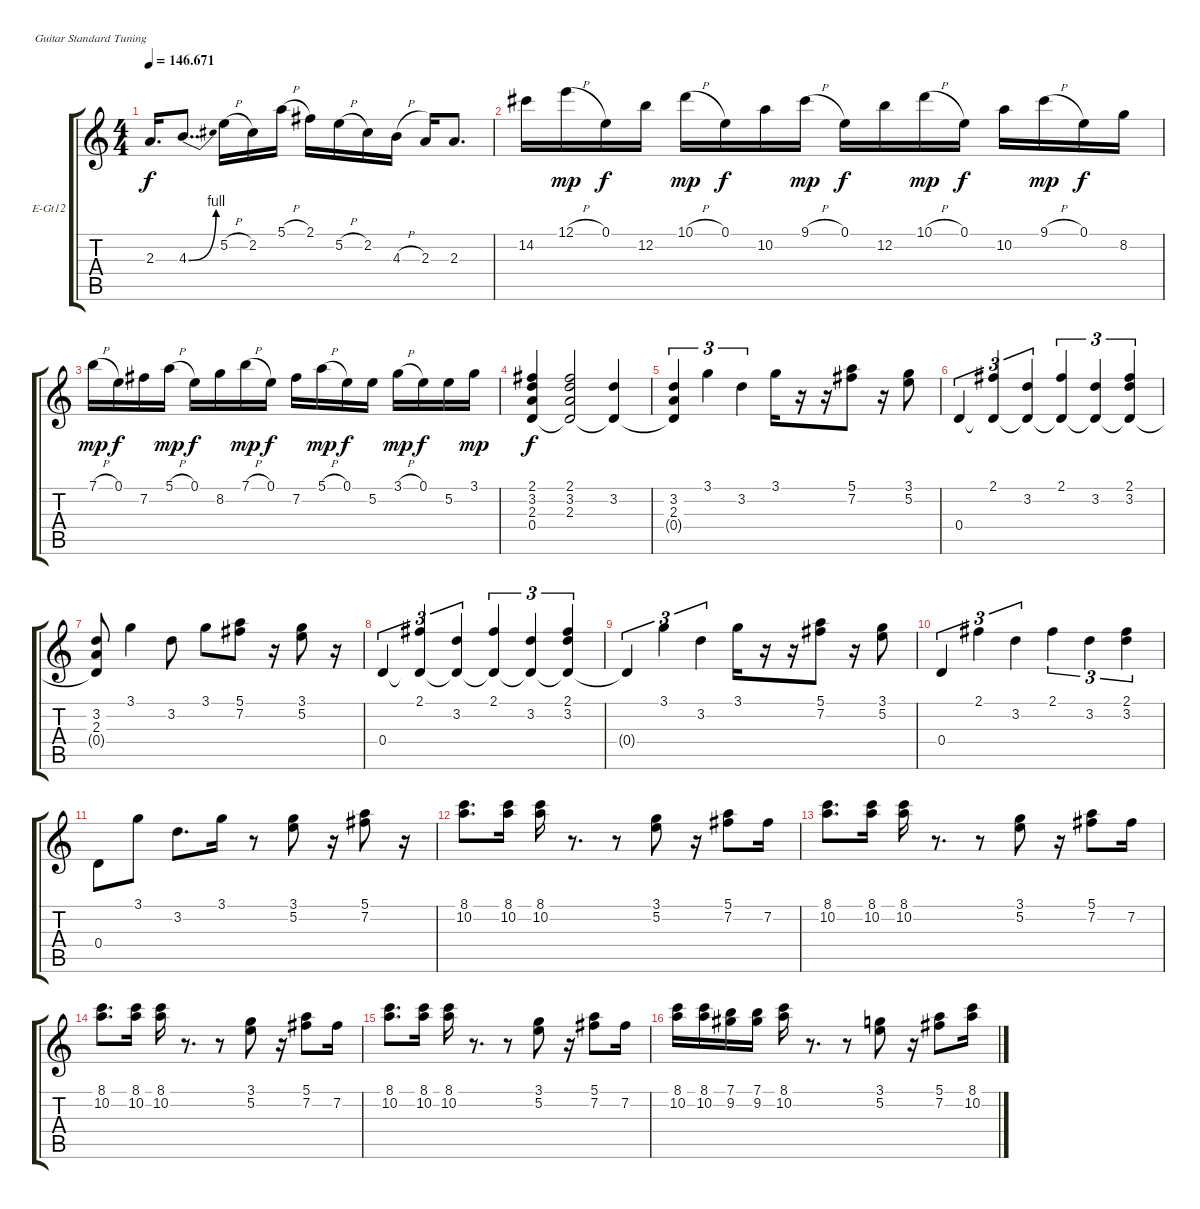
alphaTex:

\bracketExtendMode groupsimilarinstruments
\firstSystemTrackNameOrientation horizontal
\otherSystemsTrackNameOrientation horizontal
\track ("12 St. Electric Guitar" "E-Gt12") {instrument distortionguitar}
\staff {score tabs}
\tuning (E4 B3 G3 D3 A2 E2)
\ts (4 4)
\tempo
146.671
\accidentals auto
\clef g2
\ottava regular
\simile none
\ks c
2.3.16{d dy f} 4.3{be (bend 0 0 21.599999999999998 4)}.8{dd} 5.2{h}.16 2.2.16 5.1{h}.16 2.1.16 5.2{h}.16 2.2.16 4.3{h}.16 2.3.16 2.3.8{d} |
14.2.16 12.1{h}.16{dy mp} 0.1.16{dy f} 12.2.16 10.1{h}.16{dy mp} 0.1.16{dy f} 10.2.16 9.1{h}.16{dy mp} 0.1.16{dy f} 12.2.16 10.1{h}.16{dy mp} 0.1.16{dy f} 10.2.16 9.1{h}.16{dy mp} 0.1.16{dy f} 8.2.16 |
7.1{h}.16{dy mp} 0.1.16{dy f} 7.2.16 5.1{h}.16{dy mp} 0.1.16{dy f} 8.2.16 7.1{h}.16{dy mp} 0.1.16{dy f} 7.2.16 5.1{h}.16{dy mp} 0.1.16{dy f} 5.2.16 3.1{h}.16{dy mp} 0.1.16{dy f} 5.2.16 3.1.16{dy mp} |
(2.1 3.2 2.3 0.4).4{dy f} (2.1 3.2 2.3 0.4{t}).2 (3.2 0.4{t}).4 |
(0.4{t} 2.3 3.2).4{tu (3 2)} 3.1.4{tu (3 2)} 3.2.4{tu (3 2)} 3.1.16 r.16 r.16 (5.1 7.2).8 r.16 (3.1 5.2).8 |
0.4.4{tu (3 2)} (2.1 0.4{t}).4{tu (3 2)} (3.2 0.4{t}).4{tu (3 2)} (2.1 0.4{t}).4{tu (3 2)} (3.2 0.4{t}).4{tu (3 2)} (2.1 3.2 0.4{t}).4{tu (3 2)} |
(0.4{t} 2.3 3.2).8 3.1.4 3.2.8 3.1.8 (5.1 7.2).8 r.16 (3.1 5.2).8 r.16 |
0.4.4{tu (3 2)} (2.1 0.4{t}).4{tu (3 2)} (3.2 0.4{t}).4{tu (3 2)} (2.1 0.4{t}).4{tu (3 2)} (3.2 0.4{t}).4{tu (3 2)} (2.1 3.2 0.4{t}).4{tu (3 2)} |
0.4{t}.4{tu (3 2)} 3.1.4{tu (3 2)} 3.2.4{tu (3 2)} 3.1.16 r.16 r.16 (5.1 7.2).8 r.16 (3.1 5.2).8 |
0.4.4{tu (3 2)} 2.1.4{tu (3 2)} 3.2.4{tu (3 2)} 2.1.4{tu (3 2)} 3.2.4{tu (3 2)} (2.1 3.2).4{tu (3 2)} |
0.4.8 3.1.8 3.2.8{d} 3.1.16 r.8 (3.1 5.2).8 r.16 (5.1 7.2).8 r.16 |
(8.1 10.2).8{d} (8.1 10.2).16 (8.1 10.2).16 r.8{d} r.8 (3.1 5.2).8 r.16 (5.1 7.2).8 7.2.16 |
(8.1 10.2).8{d} (8.1 10.2).16 (8.1 10.2).16 r.8{d} r.8 (3.1 5.2).8 r.16 (5.1 7.2).8 7.2.16 |
(8.1 10.2).8{d} (8.1 10.2).16 (8.1 10.2).16 r.8{d} r.8 (3.1 5.2).8 r.16 (5.1 7.2).8 7.2.16 |
(8.1 10.2).8{d} (8.1 10.2).16 (8.1 10.2).16 r.8{d} r.8 (3.1 5.2).8 r.16 (5.1 7.2).8 7.2.16 |
(8.1 10.2).16 (8.1 10.2).16 (7.1 9.2).16 (7.1 9.2).16 (8.1 10.2).16 r.8{d} r.8 (3.1 5.2).8 r.16 (5.1 7.2).8 (8.1 10.2).16
